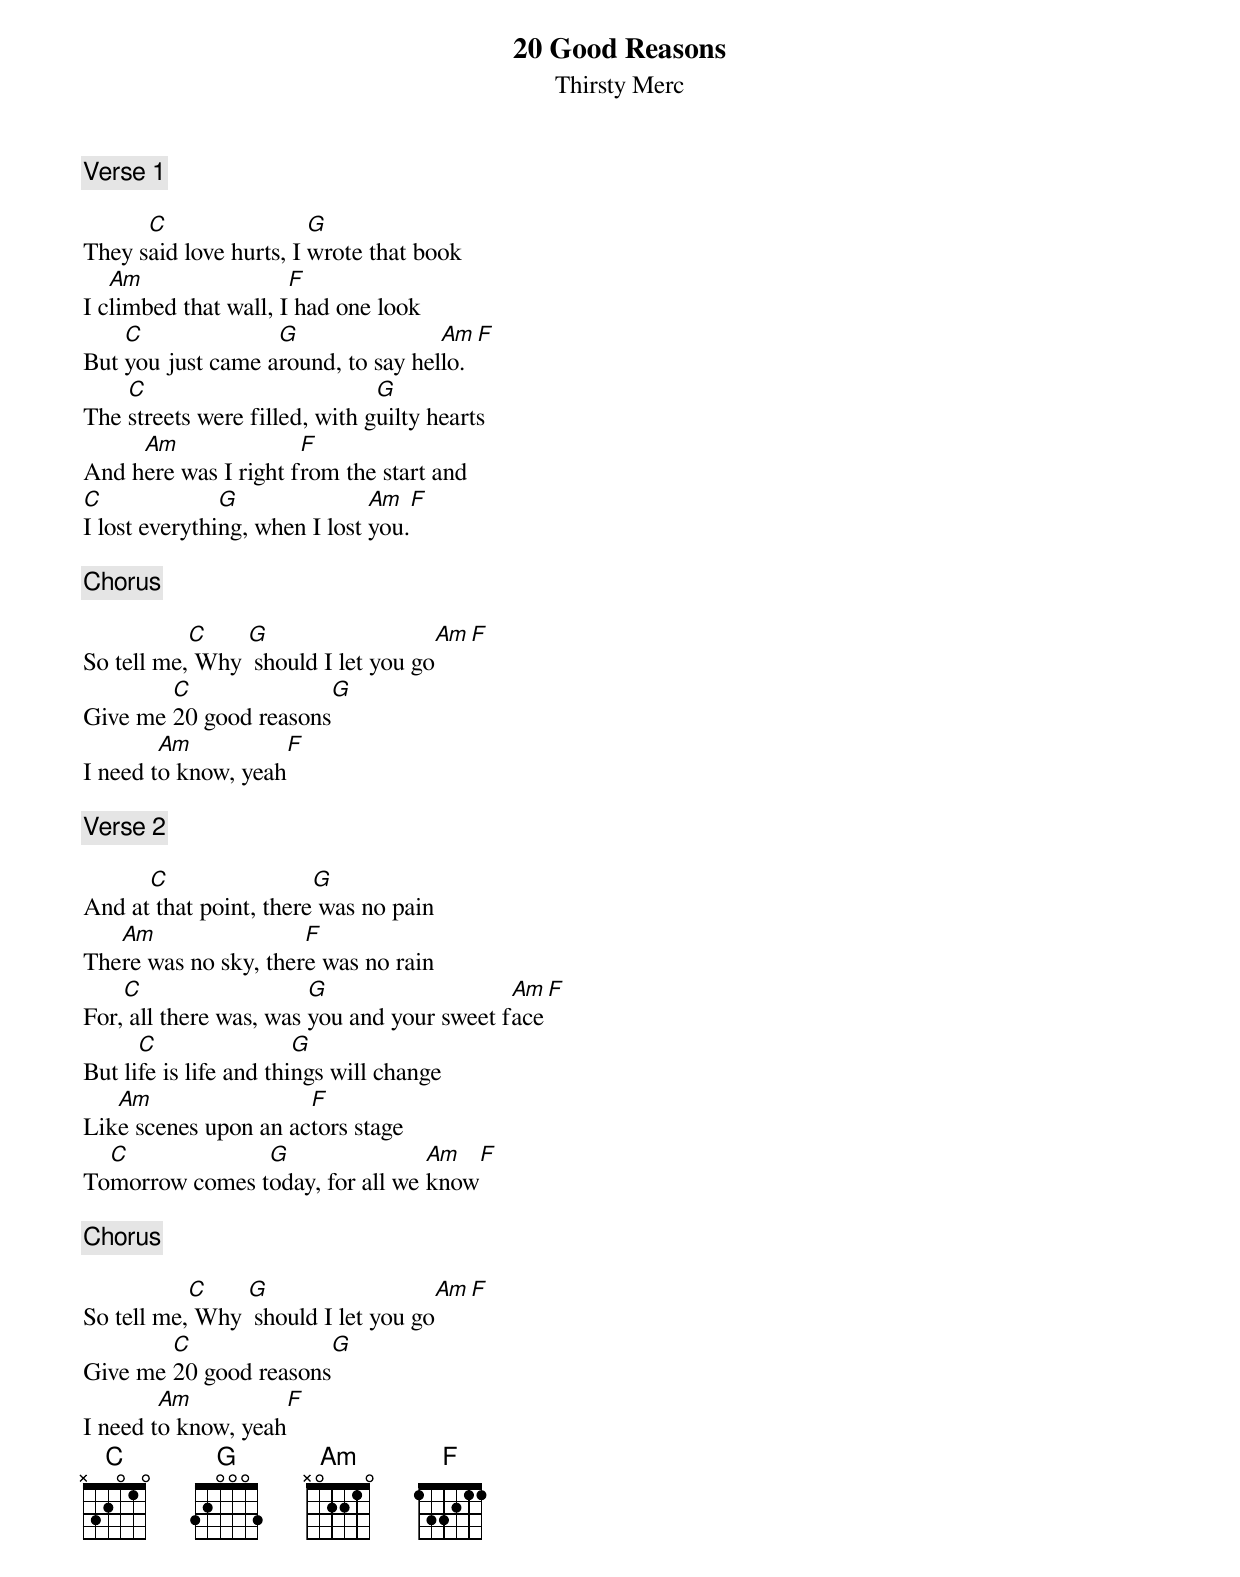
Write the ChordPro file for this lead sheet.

{t: 20 Good Reasons}
{st: Thirsty Merc}

{c: Verse 1}

They s[C]aid love hurts, I [G]wrote that book
I c[Am]limbed that wall, I[F] had one look
But [C]you just came a[G]round, to say hel[Am]lo.[F]
The [C]streets were filled, with g[G]uilty hearts
And h[Am]ere was I right f[F]rom the start and
[C]I lost everythi[G]ng, when I lost [Am]you.[F]

{c: Chorus}

So tell me,[C] Why [G] should I let you go[Am][F]
Give me [C]20 good reasons[G]
I need t[Am]o know, yeah[F]

{c: Verse 2}

And at[C] that point, there[G] was no pain
The[Am]re was no sky, ther[F]e was no rain
For,[C] all there was, was [G]you and your sweet f[Am]ace[F]
But li[C]fe is life and thi[G]ngs will change
Lik[Am]e scenes upon an ac[F]tors stage
To[C]morrow comes t[G]oday, for all we [Am]know[F]

{c: Chorus}

So tell me,[C] Why [G] should I let you go[Am][F]
Give me [C]20 good reasons[G]
I need t[Am]o know, yeah[F]
